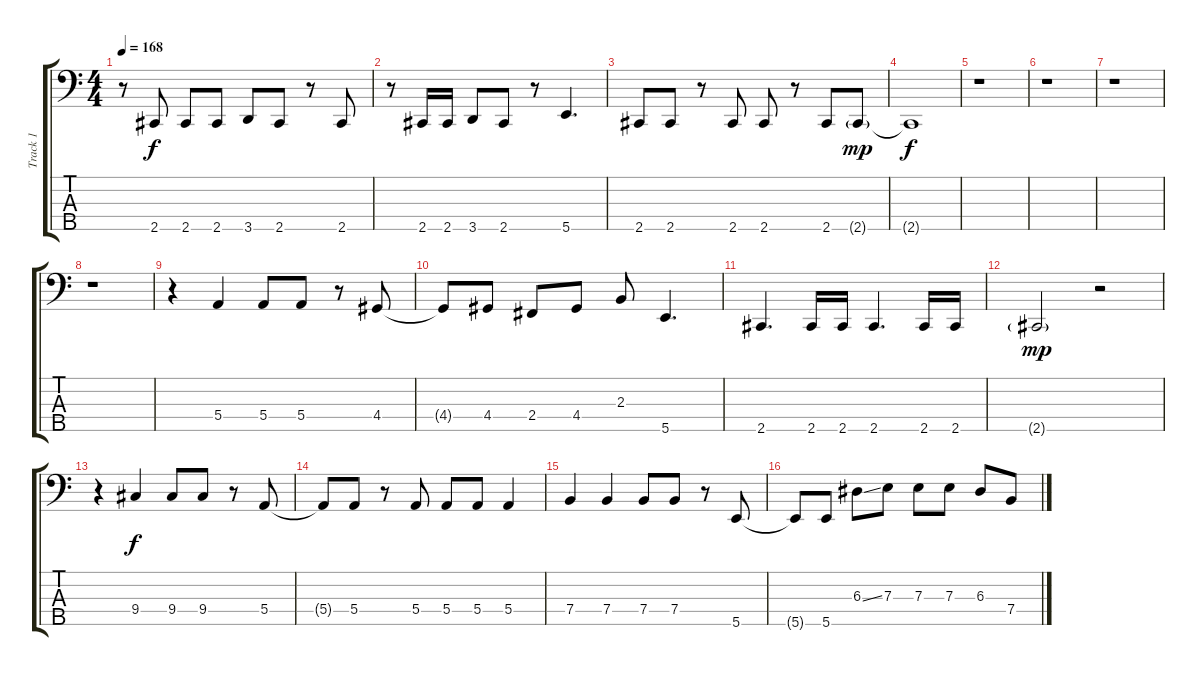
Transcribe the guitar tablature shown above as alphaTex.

\track ("Track 1" "Track 1") {instrument electricbassfinger}
\staff {score tabs}
\tuning (G2 D2 A1 E1 B0) {hide}
\ts (4 4)
\tempo 168
\clef f4
\ks c
r.8{dy f} 2.5.8 2.5.8 2.5.8 3.5.8 2.5.8 r.8 2.5.8 |
r.8 2.5.16 2.5.16 3.5.8 2.5.8 r.8 5.5.4{d} |
2.5.8 2.5.8 r.8 2.5.8 2.5.8 r.8 2.5.8 2.5{g}.8{dy mp} |
2.5{t}.1{dy f} |
r.1 |
r.1 |
r.1 |
r.1 |
r.4 5.4.4 5.4.8 5.4.8 r.8 4.4.8 |
4.4{t}.8 4.4.8 2.4.8 4.4.8 2.3.8 5.5.4{d} |
2.5.4{d} 2.5.16 2.5.16 2.5.4{d} 2.5.16 2.5.16 |
2.5{g}.2{dy mp} r.2 |
r.4 9.4.4{dy f} 9.4.8 9.4.8 r.8 5.4.8 |
5.4{t}.8 5.4.8 r.8 5.4.8 5.4.8 5.4.8 5.4.4 |
7.4.4 7.4.4 7.4.8 7.4.8 r.8 5.5.8 |
5.5{t}.8 5.5.8 6.3{ss}.8 7.3.8 7.3.8 7.3.8 6.3.8 7.4.8
